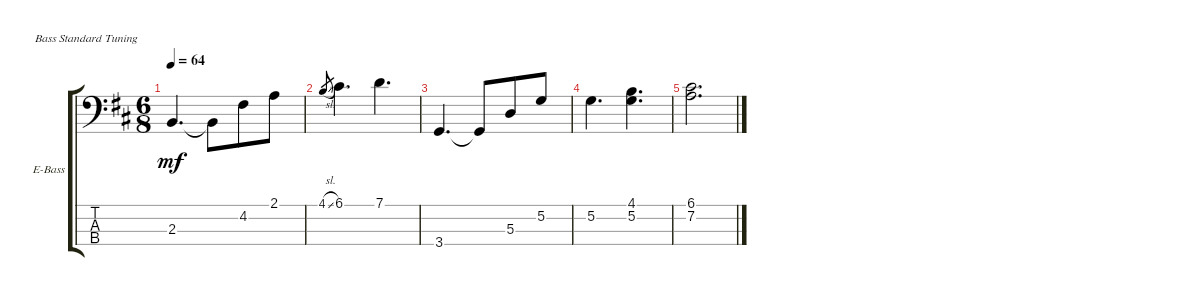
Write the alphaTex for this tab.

\defaultSystemsLayout 4
\bracketExtendMode groupsimilarinstruments
\firstSystemTrackNameOrientation horizontal
\otherSystemsTrackNameOrientation horizontal
\track ("Electric Bass" "E-Bass") {instrument electricbassfinger}
\staff {score tabs}
\tuning (G2 D2 A1 E1)
\ts (6 8)
\tempo 64
\clef f4
\ks d
2.3.4{d dy mf} 2.3{t}.8 4.2.8 2.1.8 |
4.1{sl}.8{gr} 6.1.4{d} 7.1.4{d} |
3.4.4{d} 3.4{t}.8 5.3.8 5.2.8 |
5.2.4{d} (5.2 4.1).4{d} |
(6.1 7.2).2{d}
